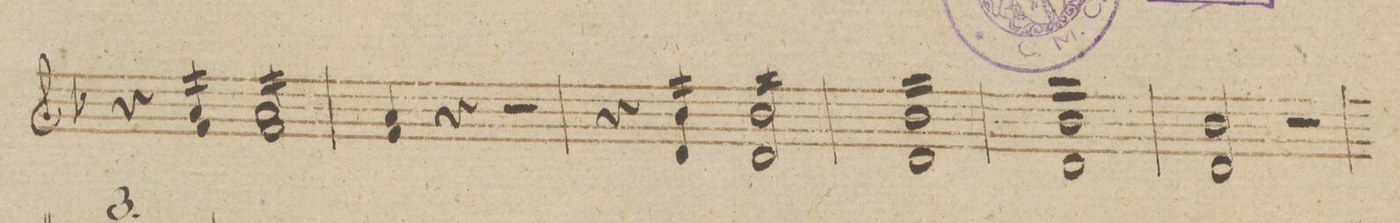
**kern	**dynam
*I"Violino 2do	*
*clefG2	*
*k[b-]	*
*met(c)	*
*M4/4	*
4r	.
*tremolo	*
16a/ 16f/LL	.
16a/ 16f/	.
16a/ 16f/	.
16a/ 16f/JJ	.
16a/ 16f/LL	.
16a/ 16f/	.
16a/ 16f/	.
16a/ 16f/	.
16a/ 16f/	.
16a/ 16f/	.
16a/ 16f/	.
16a/ 16f/JJ	.
*Xtremolo	*
=24	=24
4a/ 4f/	.
4r	.
2r	.
=25	=25
4r	.
*tremolo	*
16b-/ 16d/LL	.
16b-/ 16d/	.
16b-/ 16d/	.
16b-/ 16d/JJ	.
16b-/ 16d/LL	.
16b-/ 16d/	.
16b-/ 16d/	.
16b-/ 16d/	.
16b-/ 16d/	.
16b-/ 16d/	.
16b-/ 16d/	.
16b-/ 16d/JJ	.
=26	=26
16b- 16dLL	.
16b- 16d	.
16b- 16d	.
16b- 16d	.
16b- 16d	.
16b- 16d	.
16b- 16d	.
16b- 16d	.
16b- 16d	.
16b- 16d	.
16b- 16d	.
16b- 16d	.
16b- 16d	.
16b- 16d	.
16b- 16d	.
16b- 16dJJ	.
=27	=27
16b- 16dLL	.
16b- 16d	.
16b- 16d	.
16b- 16d	.
16b- 16d	.
16b- 16d	.
16b- 16d	.
16b- 16d	.
16b- 16d	.
16b- 16d	.
16b- 16d	.
16b- 16d	.
16b- 16d	.
16b- 16d	.
16b- 16d	.
16b- 16dJJ	.
*Xtremolo	*
=28	=28
2b-/ 2d/	.
2r	.
=29	=29
*-	*-
